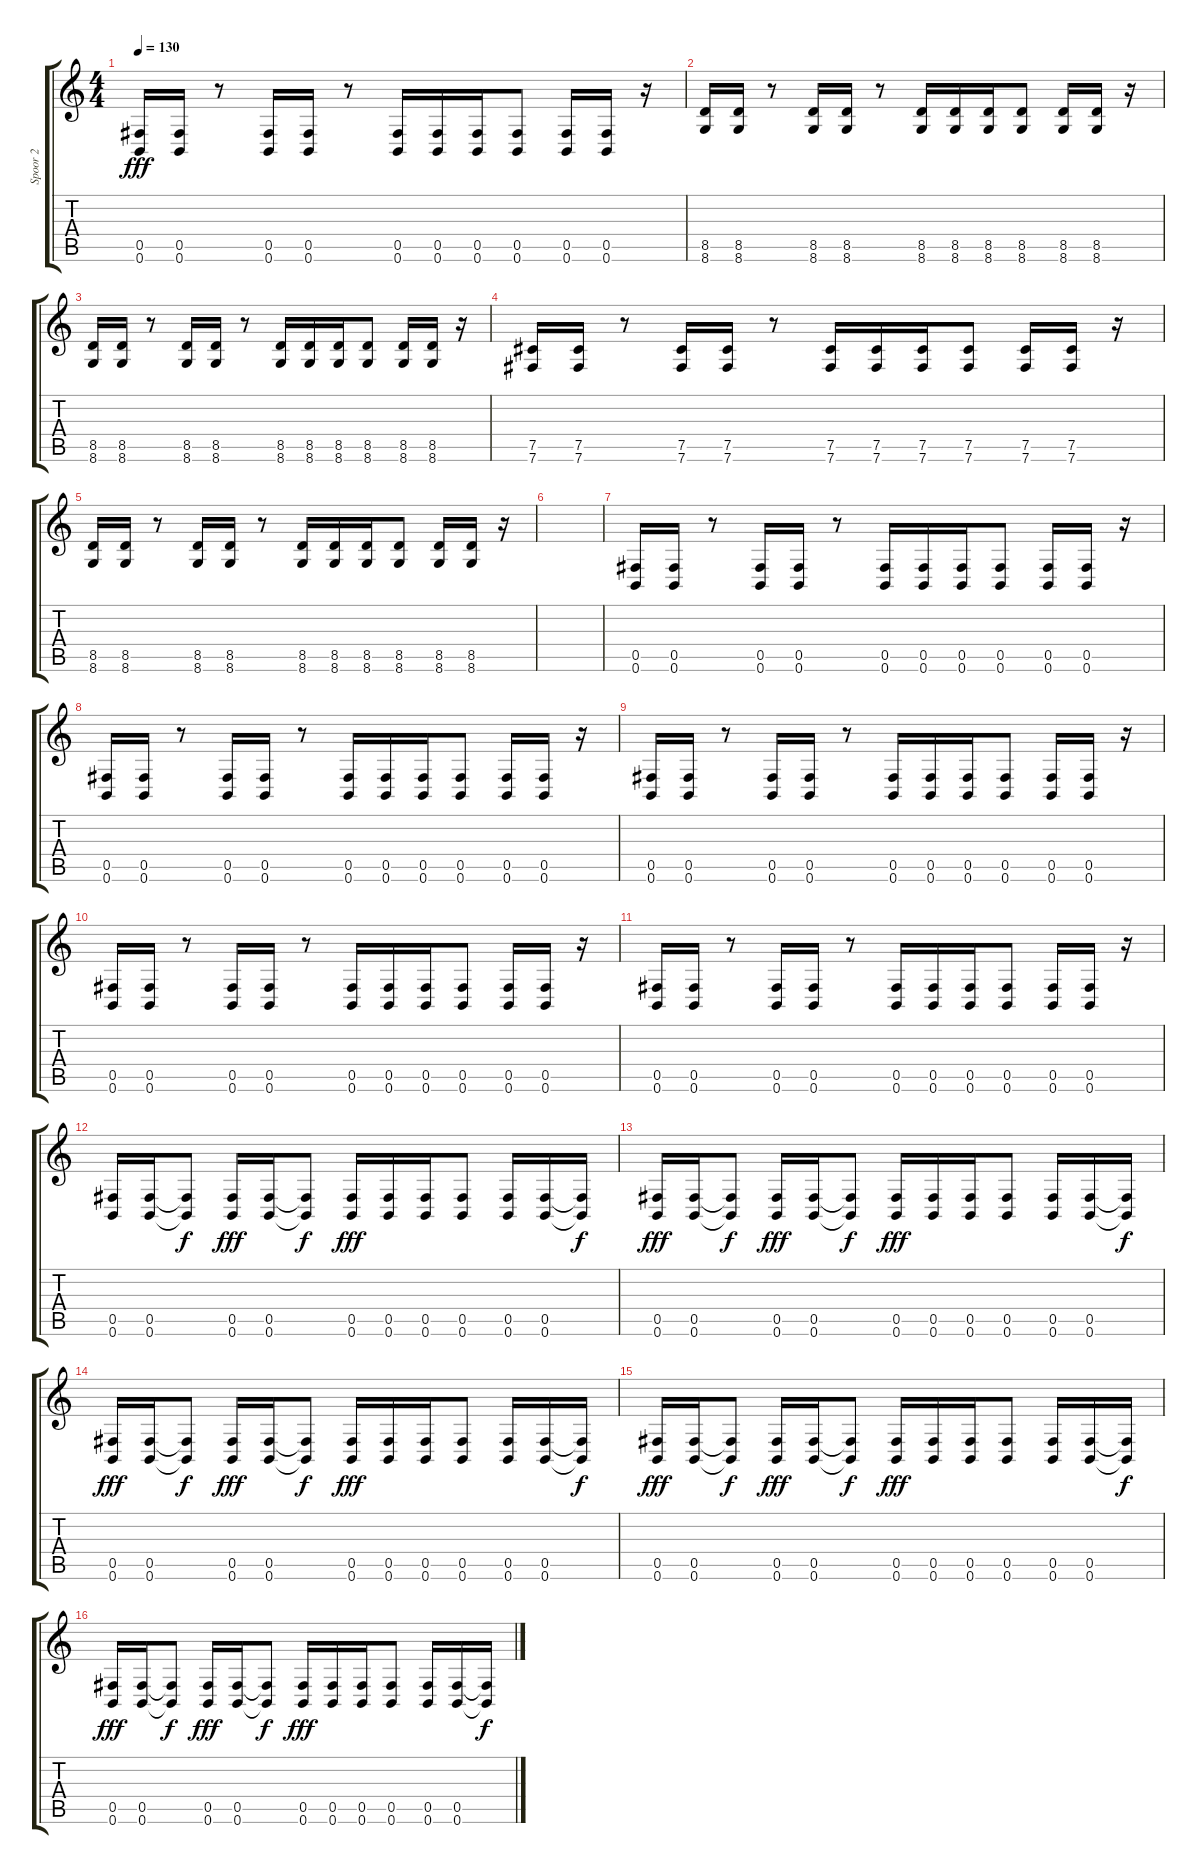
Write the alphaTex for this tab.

\track ("Spoor 2" "Spoor 2") {instrument distortionguitar}
\staff {score tabs}
\tuning (Db4 Ab3 E3 B2 Gb2 B1) {hide}
\ts (4 4)
\tempo 130
\clef g2
\ks c
(0.5 0.6).16{dy fff} (0.5 0.6).16 r.8 (0.5 0.6).16 (0.5 0.6).16 r.8 (0.5 0.6).16 (0.5 0.6).16 (0.5 0.6).16 (0.5 0.6).8 (0.5 0.6).16 (0.5 0.6).16 r.16 |
(8.5 8.6).16 (8.5 8.6).16 r.8 (8.5 8.6).16 (8.5 8.6).16 r.8 (8.5 8.6).16 (8.5 8.6).16 (8.5 8.6).16 (8.5 8.6).8 (8.5 8.6).16 (8.5 8.6).16 r.16 |
(8.5 8.6).16 (8.5 8.6).16 r.8 (8.5 8.6).16 (8.5 8.6).16 r.8 (8.5 8.6).16 (8.5 8.6).16 (8.5 8.6).16 (8.5 8.6).8 (8.5 8.6).16 (8.5 8.6).16 r.16 |
(7.5 7.6).16 (7.5 7.6).16 r.8 (7.5 7.6).16 (7.5 7.6).16 r.8 (7.5 7.6).16 (7.5 7.6).16 (7.5 7.6).16 (7.5 7.6).8 (7.5 7.6).16 (7.5 7.6).16 r.16 |
(8.5 8.6).16 (8.5 8.6).16 r.8 (8.5 8.6).16 (8.5 8.6).16 r.8 (8.5 8.6).16 (8.5 8.6).16 (8.5 8.6).16 (8.5 8.6).8 (8.5 8.6).16 (8.5 8.6).16 r.16 |
|
(0.5 0.6).16 (0.5 0.6).16 r.8 (0.5 0.6).16 (0.5 0.6).16 r.8 (0.5 0.6).16 (0.5 0.6).16 (0.5 0.6).16 (0.5 0.6).8 (0.5 0.6).16 (0.5 0.6).16 r.16 |
(0.5 0.6).16 (0.5 0.6).16 r.8 (0.5 0.6).16 (0.5 0.6).16 r.8 (0.5 0.6).16 (0.5 0.6).16 (0.5 0.6).16 (0.5 0.6).8 (0.5 0.6).16 (0.5 0.6).16 r.16 |
(0.5 0.6).16 (0.5 0.6).16 r.8 (0.5 0.6).16 (0.5 0.6).16 r.8 (0.5 0.6).16 (0.5 0.6).16 (0.5 0.6).16 (0.5 0.6).8 (0.5 0.6).16 (0.5 0.6).16 r.16 |
(0.5 0.6).16 (0.5 0.6).16 r.8 (0.5 0.6).16 (0.5 0.6).16 r.8 (0.5 0.6).16 (0.5 0.6).16 (0.5 0.6).16 (0.5 0.6).8 (0.5 0.6).16 (0.5 0.6).16 r.16 |
(0.5 0.6).16 (0.5 0.6).16 r.8 (0.5 0.6).16 (0.5 0.6).16 r.8 (0.5 0.6).16 (0.5 0.6).16 (0.5 0.6).16 (0.5 0.6).8 (0.5 0.6).16 (0.5 0.6).16 r.16 |
(0.5 0.6).16 (0.5 0.6).16 (0.5{t} 0.6{t}).8{dy f} (0.5 0.6).16{dy fff} (0.5 0.6).16 (0.5{t} 0.6{t}).8{dy f} (0.5 0.6).16{dy fff} (0.5 0.6).16 (0.5 0.6).16 (0.5 0.6).8 (0.5 0.6).16 (0.5 0.6).16 (0.5{t} 0.6{t}).16{dy f} |
(0.5 0.6).16{dy fff} (0.5 0.6).16 (0.5{t} 0.6{t}).8{dy f} (0.5 0.6).16{dy fff} (0.5 0.6).16 (0.5{t} 0.6{t}).8{dy f} (0.5 0.6).16{dy fff} (0.5 0.6).16 (0.5 0.6).16 (0.5 0.6).8 (0.5 0.6).16 (0.5 0.6).16 (0.5{t} 0.6{t}).16{dy f} |
(0.5 0.6).16{dy fff} (0.5 0.6).16 (0.5{t} 0.6{t}).8{dy f} (0.5 0.6).16{dy fff} (0.5 0.6).16 (0.5{t} 0.6{t}).8{dy f} (0.5 0.6).16{dy fff} (0.5 0.6).16 (0.5 0.6).16 (0.5 0.6).8 (0.5 0.6).16 (0.5 0.6).16 (0.5{t} 0.6{t}).16{dy f} |
(0.5 0.6).16{dy fff} (0.5 0.6).16 (0.5{t} 0.6{t}).8{dy f} (0.5 0.6).16{dy fff} (0.5 0.6).16 (0.5{t} 0.6{t}).8{dy f} (0.5 0.6).16{dy fff} (0.5 0.6).16 (0.5 0.6).16 (0.5 0.6).8 (0.5 0.6).16 (0.5 0.6).16 (0.5{t} 0.6{t}).16{dy f} |
(0.5 0.6).16{dy fff volume 0} (0.5 0.6).16 (0.5{t} 0.6{t}).8{dy f} (0.5 0.6).16{dy fff} (0.5 0.6).16 (0.5{t} 0.6{t}).8{dy f} (0.5 0.6).16{dy fff} (0.5 0.6).16 (0.5 0.6).16 (0.5 0.6).8 (0.5 0.6).16 (0.5 0.6).16 (0.5{t} 0.6{t}).16{dy f}
